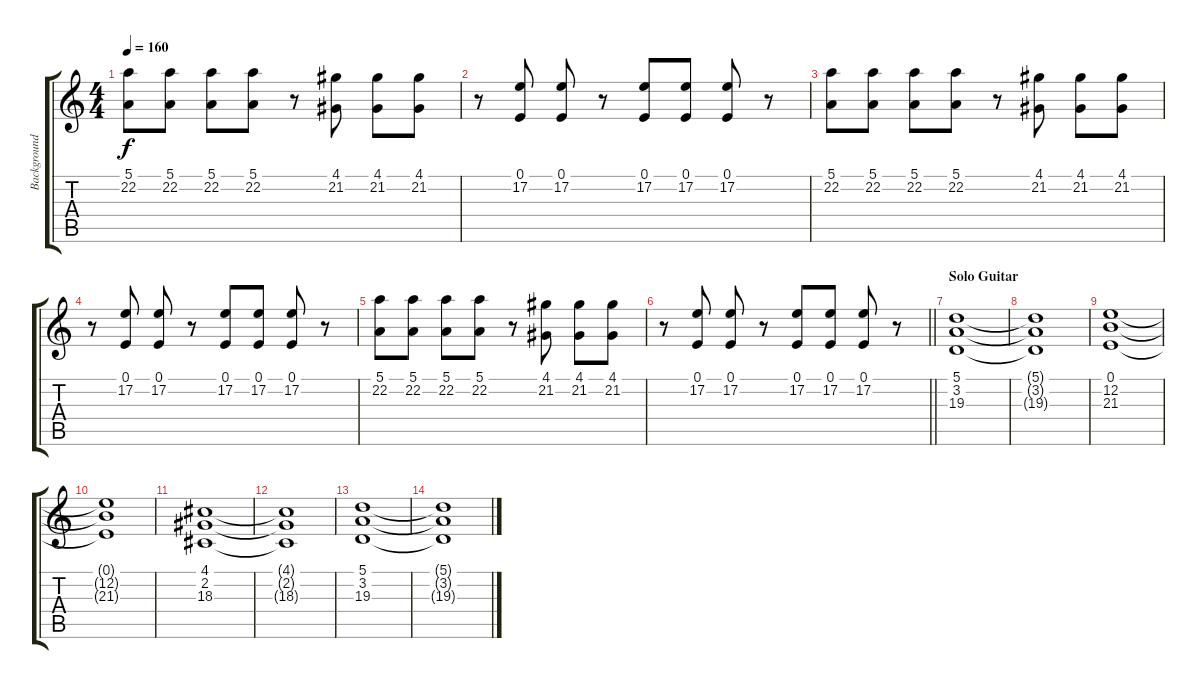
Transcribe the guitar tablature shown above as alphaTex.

\track ("Background 2" "Background") {instrument stringensemble1}
\staff {score tabs}
\tuning (E4 B3 G3 D3 A2 E2) {hide}
\ts (4 4)
\tempo 160
\clef g2
\ks c
(5.1 22.2).8{dy f} (5.1 22.2).8 (5.1 22.2).8 (5.1 22.2).8 r.8 (4.1 21.2).8 (4.1 21.2).8 (4.1 21.2).8 |
r.8 (0.1 17.2).8 (0.1 17.2).8 r.8 (0.1 17.2).8 (0.1 17.2).8 (0.1 17.2).8 r.8 |
(5.1 22.2).8 (5.1 22.2).8 (5.1 22.2).8 (5.1 22.2).8 r.8 (4.1 21.2).8 (4.1 21.2).8 (4.1 21.2).8 |
r.8 (0.1 17.2).8 (0.1 17.2).8 r.8 (0.1 17.2).8 (0.1 17.2).8 (0.1 17.2).8 r.8 |
(5.1 22.2).8 (5.1 22.2).8 (5.1 22.2).8 (5.1 22.2).8 r.8 (4.1 21.2).8 (4.1 21.2).8 (4.1 21.2).8 |
\barLineRight lightlight
r.8 (0.1 17.2).8 (0.1 17.2).8 r.8 (0.1 17.2).8 (0.1 17.2).8 (0.1 17.2).8 r.8 |
\section ("" "Solo Guitar")
(5.1 3.2 19.3).1 |
(5.1{t} 3.2{t} 19.3{t}).1 |
(0.1 12.2 21.3).1 |
(0.1{t} 12.2{t} 21.3{t}).1 |
(4.1 2.2 18.3).1 |
(4.1{t} 2.2{t} 18.3{t}).1 |
(5.1 3.2 19.3).1 |
(5.1{t} 3.2{t} 19.3{t}).1
